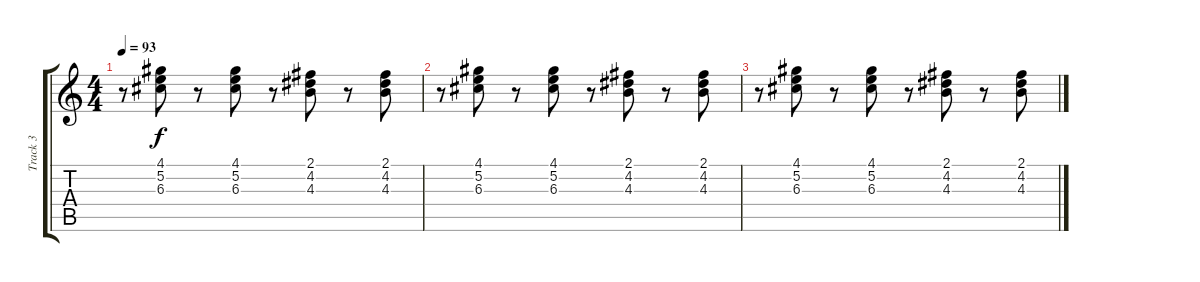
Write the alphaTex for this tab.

\track ("Track 3" "Track 3") {instrument electricguitarjazz}
\staff {score tabs}
\tuning (E4 B3 G3 D3 A2 E2) {hide}
\ts (4 4)
\tempo 93
\clef g2
\ks c
r.8{dy f} (4.1 5.2 6.3).8 r.8 (4.1 5.2 6.3).8 r.8 (2.1 4.2 4.3).8 r.8 (2.1 4.2 4.3).8 |
r.8 (4.1 5.2 6.3).8 r.8 (4.1 5.2 6.3).8 r.8 (2.1 4.2 4.3).8 r.8 (2.1 4.2 4.3).8 |
r.8 (4.1 5.2 6.3).8 r.8 (4.1 5.2 6.3).8 r.8 (2.1 4.2 4.3).8 r.8 (2.1 4.2 4.3).8
